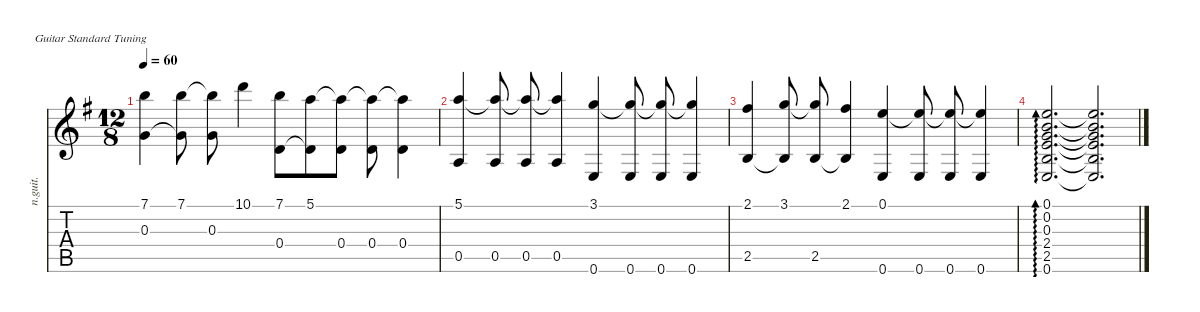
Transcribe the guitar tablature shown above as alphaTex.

\defaultSystemsLayout 4
\hideDynamics
\bracketExtendMode nobrackets
\otherSystemsTrackNameOrientation horizontal
\track ("Nylon Guitar" "n.guit.") {instrument acousticguitarnylon}
\staff {score tabs}
\tuning (E4 B3 G3 D3 A2 E2)
\ts (12 8)
\tempo 60
\clef g2
\ks g
(7.1{acc forcenatural} 0.3{acc forcenatural}).4{dy mf beam Down} (7.1{acc forcenatural} 0.3{t acc forcenatural}).8{beam Down} (0.3{acc forcenatural} 7.1{t acc forcenatural}).8{beam Down} 10.1{acc forcenatural}.4{beam Down} (7.1{acc forcenatural} 0.4{acc forcenatural}).8{beam Down} (5.1{acc forcenatural} 0.4{t acc forcenatural}).8{beam Down} (0.4{acc forcenatural} 5.1{t acc forcenatural}).8{beam Down} (0.4{acc forcenatural} 5.1{t acc forcenatural}).8{beam Down} (0.4{acc forcenatural} 5.1{t acc forcenatural}).4{beam Down} |
(5.1{acc forcenatural} 0.5{acc forcenatural}).4{beam Up} (5.1{t acc forcenatural} 0.5{acc forcenatural}).8{beam Up} (5.1{t acc forcenatural} 0.5{acc forcenatural}).8{beam Up} (5.1{t acc forcenatural} 0.5{acc forcenatural}).4{beam Up} (3.1{acc forcenatural} 0.6{acc forcenatural}).4{beam Up} (3.1{t acc forcenatural} 0.6{acc forcenatural}).8{beam Up} (3.1{t acc forcenatural} 0.6{acc forcenatural}).8{beam Up} (3.1{t acc forcenatural} 0.6{acc forcenatural}).4{beam Up} |
(2.1{acc #} 2.5{acc forcenatural}).4{beam Up} (3.1{acc forcenatural} 2.5{t acc forcenatural}).8{beam Up} (2.5{acc forcenatural} 3.1{t acc forcenatural}).8{beam Up} (2.1{acc #} 2.5{t acc forcenatural}).4{beam Up} (0.1{acc forcenatural} 0.6{acc forcenatural}).4{beam Up} (0.6{acc forcenatural} 0.1{t acc forcenatural}).8{beam Up} (0.6{acc forcenatural} 0.1{t acc forcenatural}).8{beam Up} (0.6{acc forcenatural} 0.1{t acc forcenatural}).4{beam Up} |
(0.1{acc forcenatural} 0.2{acc forcenatural} 0.3{acc forcenatural} 2.4{acc forcenatural} 2.5{acc forcenatural} 0.6{acc forcenatural}).2{d ad 0 beam Up} (0.1{t acc forcenatural} 0.2{t acc forcenatural} 0.3{t acc forcenatural} 2.4{t acc forcenatural} 2.5{t acc forcenatural} 0.6{t acc forcenatural}).2{d beam Up}
